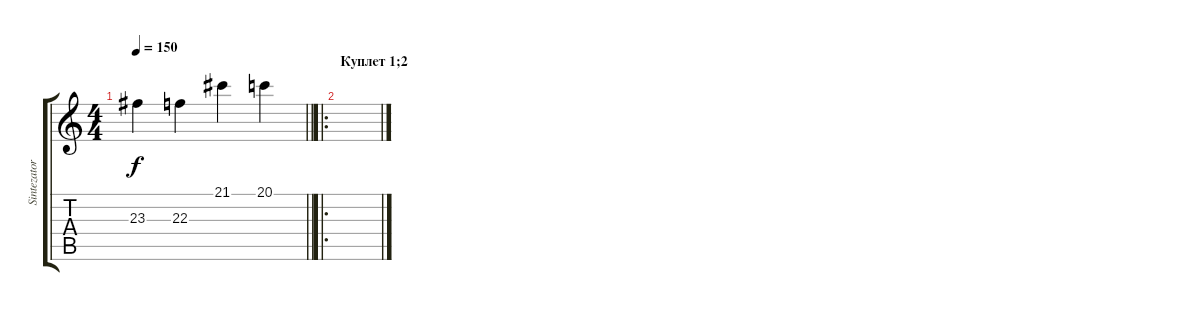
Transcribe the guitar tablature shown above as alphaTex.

\track ("Sintezator" "Sintezator") {instrument acousticgrandpiano}
\staff {score tabs}
\tuning (E4 B3 G3 D3 A2 E2) {hide}
\ts (4 4)
\tempo 150
\clef g2
\barLineRight lightlight
\ks c
23.3.4{dy f} 22.3.4 21.1.4 20.1.4 |
\ro
\section ("" "Куплет 1;2")
